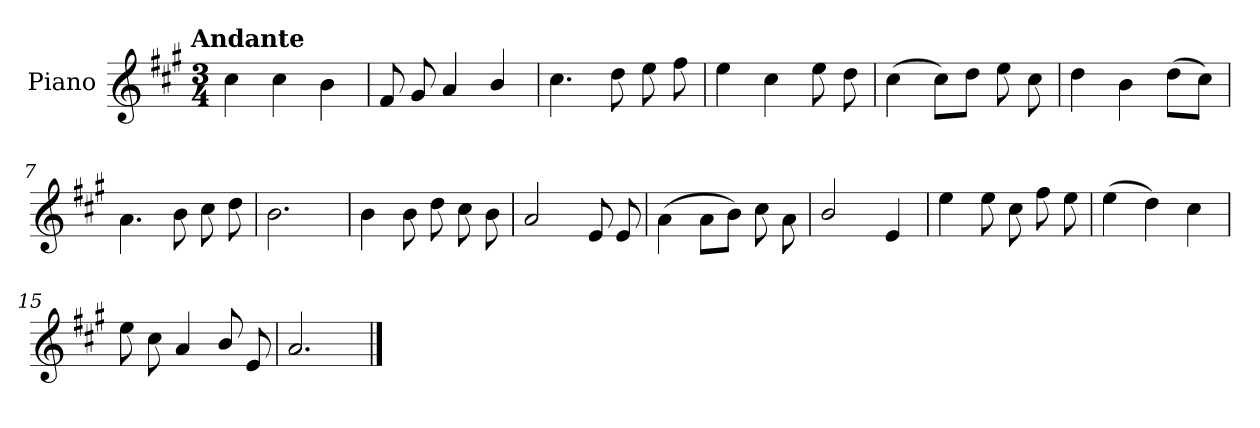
**kern
*part1
*staff1
*I"Piano
*I'Pno.
*clefG2
*k[f#c#g#]
!!LO:TX:omd:t=Andante
*M3/4
*MM92
=1
4cc#\
4cc#\
4b\
=2
8f#/
8g#/
4a/
4b/
=3
4.cc#\
8dd\
8ee\
8ff#\
=4
4ee\
4cc#\
8ee\
8dd\
=5
(>4cc#\
8cc#\L)
8dd\J
8ee\
8cc#\
!!LO:LB:g=z
=6
4dd\
4b\
(>8dd\L
8cc#\J)
=7
4.a\
8b\
8cc#\
8dd\
=8
2.b\
=9
4b\
8b\
8dd\
8cc#\
8b\
=10
2a/
8e/
8e/
=11
(>4a\
8a\L
8b\J)
8cc#\
8a\
!!LO:LB:g=z
=12
2b/
4e/
=13
4ee\
8ee\
8cc#\
8ff#\
8ee\
=14
(>4ee\
4dd\)
4cc#\
=15
8ee\
8cc#\
4a/
8b/
8e/
=16
2.a/
==
*-
